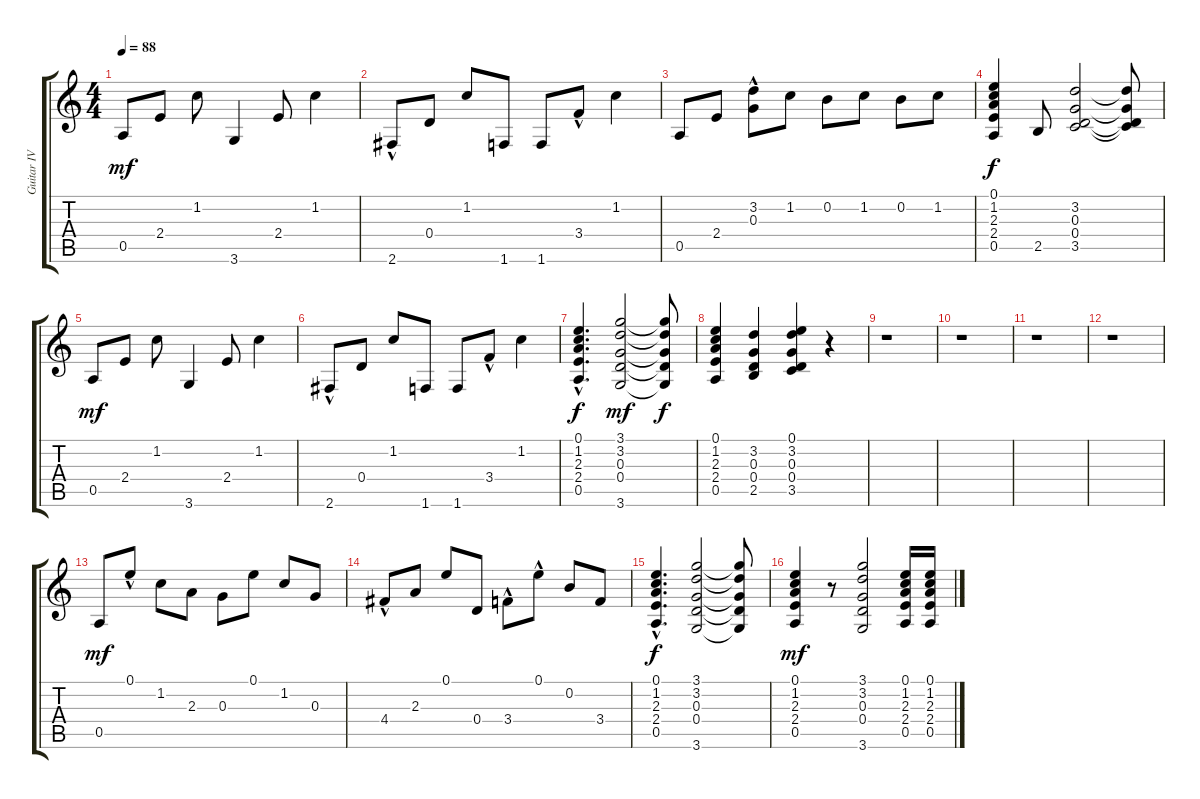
\track ("Guitar IV" "Guitar IV") {instrument electricguitarclean}
\staff {score tabs}
\tuning (E4 B3 G3 D3 A2 E2) {hide}
\ts (4 4)
\tempo 88
\clef g2
\ks c
0.5.8{dy mf} 2.4.8 1.2.8 3.6.4 2.4.8 1.2.4 |
2.6{hac}.8 0.4.8 1.2.8 1.6.8 1.6.8 3.4{hac}.8 1.2.4 |
0.5.8 2.4.8 (3.2 0.3{hac}).8 1.2.8 0.2.8 1.2.8 0.2.8 1.2.8 |
(0.1 1.2 2.3 2.4 0.5).4{dy f} 2.5.8 (3.2 0.3 0.4 3.5).2 (3.2{t} 0.3{t} 0.4{t} 3.5{t}).8 |
0.5.8{dy mf} 2.4.8 1.2.8 3.6.4 2.4.8 1.2.4 |
2.6{hac}.8 0.4.8 1.2.8 1.6.8 1.6.8 3.4{hac}.8 1.2.4 |
(0.1{hac} 1.2{hac} 2.3{hac} 2.4{hac} 0.5{hac}).4{d dy f} (3.1 3.2 0.3 0.4 3.6).2{dy mf} (3.1{t} 3.2{t} 0.3{t} 0.4{t} 3.6{t}).8{dy f} |
(0.1 1.2 2.3 2.4 0.5).4 (3.2 0.3 0.4 2.5).4 (0.1 3.2 0.3 0.4 3.5).4 r.4 |
r.1 |
r.1 |
r.1 |
r.1 |
0.5.8{dy mf} 0.1{hac}.8 1.2.8 2.3.8 0.3.8 0.1.8 1.2.8 0.3.8 |
4.4{hac}.8 2.3.8 0.1.8 0.4.8 3.4{hac}.8 0.1{hac}.8 0.2.8 3.4.8 |
(0.1{hac} 1.2{hac} 2.3{hac} 2.4{hac} 0.5{hac}).4{d dy f} (3.1 3.2 0.3 0.4 3.6).2 (3.1{t} 3.2{t} 0.3{t} 0.4{t} 3.6{t}).8 |
(0.1 1.2 2.3 2.4 0.5).4{dy mf} r.8 (3.1 3.2 0.3 0.4 3.6).2 (0.1 1.2 2.3 2.4 0.5).16 (0.1 1.2 2.3 2.4 0.5).16
